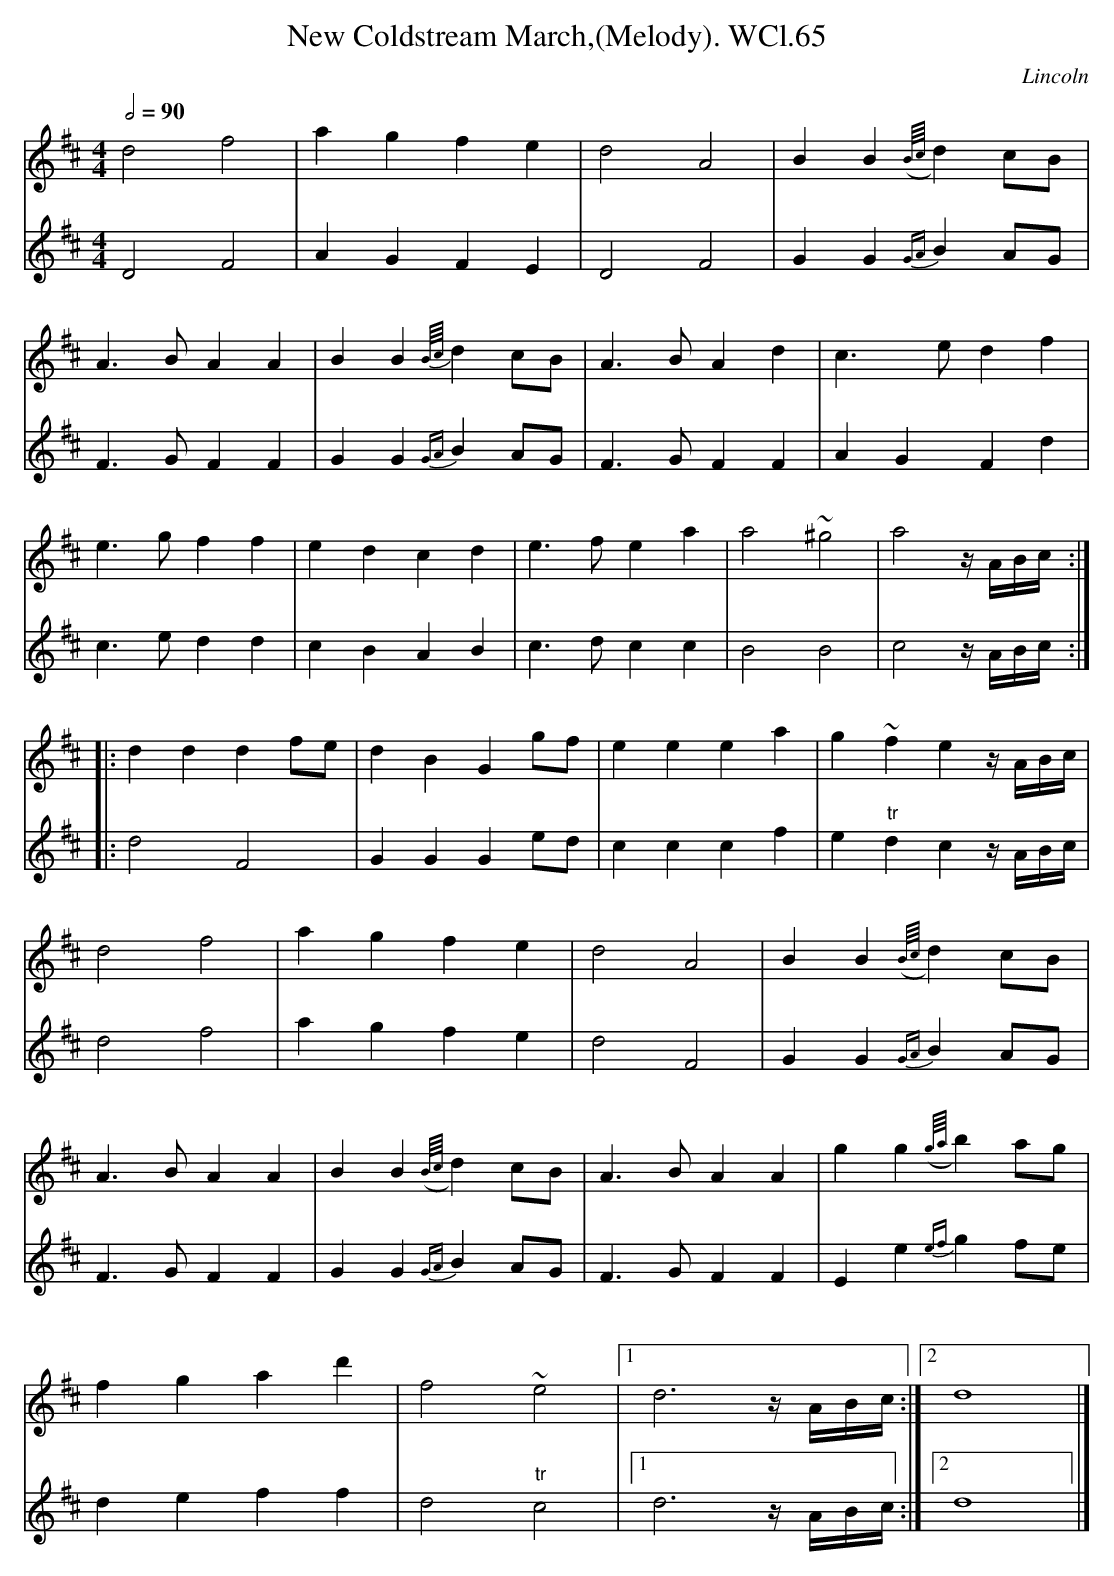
X:1
T:New Coldstream March,(Melody). WCl.65
L:1/4
M:4/4
O:Lincoln
Q:1/2=90
K:D
K:D
[V:1]d2f2|agfe|d2A2|BB ({B/4c/4}d)c/2B/2|!
[V:2]D2F2|AGFE|D2F2|GG{GA}BA/2G/2|!
[V:1]A>BAA|BB {B/4c/4}dc/2B/2|A>BAd|c>edf|!
[V:2]F>GFF|GG{GA}BA/G/|F>GFF|AGFd|!
[V:1]e>gff|edcd|e>fea|a2~^g2|a2z/4A/4B/4c/4:|!
[V:2]c>edd|cBAB|c>dcc|B2B2|c2z/4A/4B/4c/4:|!
[V:1]|:dddf/e/|dBGg/2f/2|eeea|g~fez/4A/4B/4c/4|!
[V:2]|:d2F2|GGGe/d/|cccf|e"tr"dcz/4A/4B/4c/4|!
[V:1]d2f2|agfe|d2A2|BB ({B/4c/4}d)c/2B/2|!
[V:2]d2f2|agfe|d2F2|GG{GA}BA/G/|!
[V:1]A>BAA|BB ({B/4c/4}d)c/2B/2|A>BAA|gg ({g/4a/4}b)a/2g/2|!
[V:2]F>GFF|GG{GA}BA/G/|F>GFF|Ee{ef}gf/e/|!
[V:1]fgad'|f2~e2|1d3z/4A/4B/4c/4:|2d4|]
[V:2]deff|d2"tr"c2|1d3z/4A/4B/4c/4:|2d4|]
